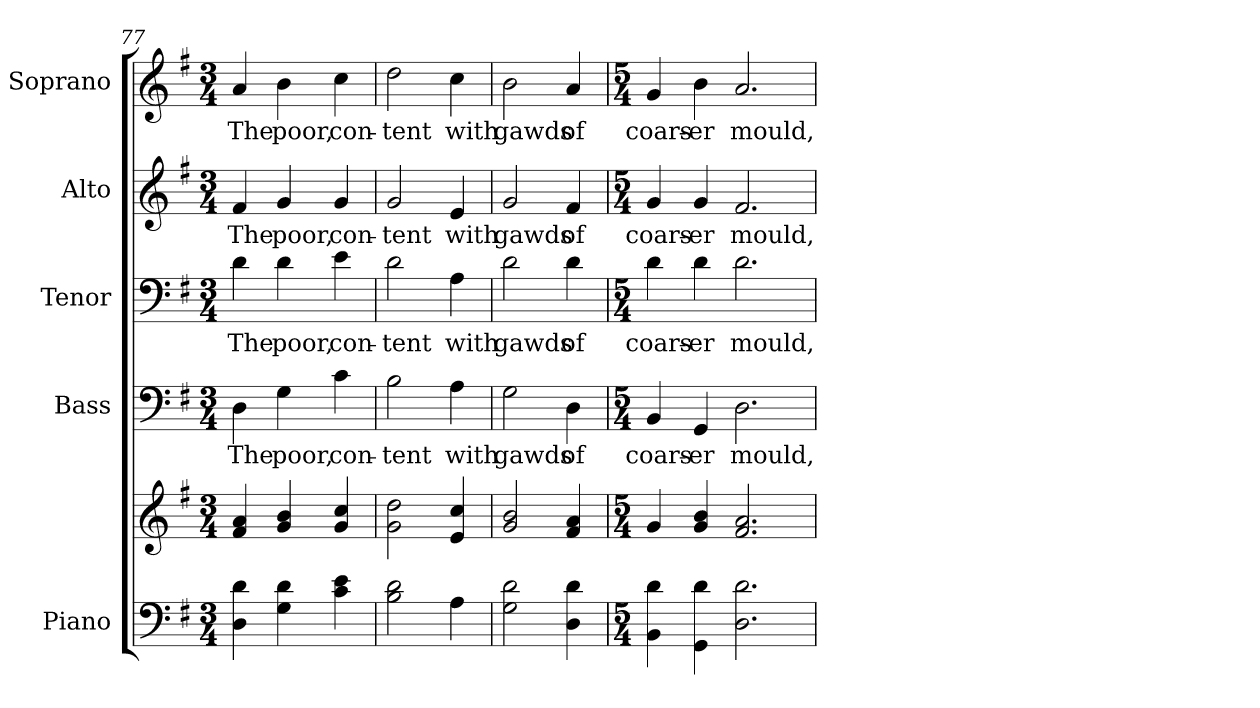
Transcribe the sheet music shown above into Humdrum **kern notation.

**kern	**kern	**kern	**text	**kern	**text	**kern	**text	**kern	**text
*part5	*part5	*part4	*part4	*part3	*part3	*part2	*part2	*part1	*part1
*staff6	*staff5	*staff4	*staff4	*staff3	*staff3	*staff2	*staff2	*staff1	*staff1
*I"Piano	*	*I"Bass	*	*I"Tenor	*	*I"Alto	*	*I"Soprano	*
*I'Pno.	*	*I'B.	*	*I'T.	*	*I'A.	*	*I'S.	*
!!LO:PB:g=z
*clefF4	*clefG2	*clefF4	*	*clefF4	*	*clefG2	*	*clefG2	*
*k[f#]	*k[f#]	*k[f#]	*	*k[f#]	*	*k[f#]	*	*k[f#]	*
*G:	*G:	*G:	*	*G:	*	*G:	*	*G:	*
*M3/4	*M3/4	*M3/4	*	*M3/4	*	*M3/4	*	*M3/4	*
=77	=77	=77	=77	=77	=77	=77	=77	=77	=77
!	!	!	!LO:LY:b:color=#000000	!	!	!	!	!	!
!	!	!	!	!	!LO:LY:b:color=#000000	!	!	!	!
!	!	!	!	!	!	!	!LO:LY:b:color=#000000	!	!
!	!	!	!	!	!	!	!	!	!LO:LY:b:color=#000000
4Di\ 4di	4f#i/ 4ai	4Di\	The	4di\	The	4f#i/	The	4ai/	The
!	!	!	!LO:LY:b:color=#000000	!	!	!	!	!	!
!	!	!	!	!	!LO:LY:b:color=#000000	!	!	!	!
!	!	!	!	!	!	!	!LO:LY:b:color=#000000	!	!
!	!	!	!	!	!	!	!	!	!LO:LY:b:color=#000000
4Gi\ 4di	4gi/ 4bi	4Gi\	poor,	4di\	poor,	4gi/	poor,	4bi\	poor,
!	!	!	!LO:LY:b:color=#000000	!	!	!	!	!	!
!	!	!	!	!	!LO:LY:b:color=#000000	!	!	!	!
!	!	!	!	!	!	!	!LO:LY:b:color=#000000	!	!
!	!	!	!	!	!	!	!	!	!LO:LY:b:color=#000000
4ci\ 4ei	4gi/ 4cci	4ci\	con-	4ei\	con-	4gi/	con-	4cci\	con-
=78	=78	=78	=78	=78	=78	=78	=78	=78	=78
!	!	!	!LO:LY:b:color=#000000	!	!	!	!	!	!
!	!	!	!	!	!LO:LY:b:color=#000000	!	!	!	!
!	!	!	!	!	!	!	!LO:LY:b:color=#000000	!	!
!	!	!	!	!	!	!	!	!	!LO:LY:b:color=#000000
2Bi\ 2di	2gi\ 2ddi	2Bi\	-tent	2di\	-tent	2gi/	-tent	2ddi\	-tent
!	!	!	!LO:LY:b:color=#000000	!	!	!	!	!	!
!	!	!	!	!	!LO:LY:b:color=#000000	!	!	!	!
!	!	!	!	!	!	!	!LO:LY:b:color=#000000	!	!
!	!	!	!	!	!	!	!	!	!LO:LY:b:color=#000000
4Ai\	4ei/ 4cci	4Ai\	with	4Ai\	with	4ei/	with	4cci\	with
!!LO:LB:g=z
=79	=79	=79	=79	=79	=79	=79	=79	=79	=79
!	!	!	!LO:LY:b:color=#000000	!	!	!	!	!	!
!	!	!	!	!	!LO:LY:b:color=#000000	!	!	!	!
!	!	!	!	!	!	!	!LO:LY:b:color=#000000	!	!
!	!	!	!	!	!	!	!	!	!LO:LY:b:color=#000000
2Gi\ 2di	2gi/ 2bi	2Gi\	gawds	2di\	gawds	2gi/	gawds	2bi\	gawds
!	!	!	!LO:LY:b:color=#000000	!	!	!	!	!	!
!	!	!	!	!	!LO:LY:b:color=#000000	!	!	!	!
!	!	!	!	!	!	!	!LO:LY:b:color=#000000	!	!
!	!	!	!	!	!	!	!	!	!LO:LY:b:color=#000000
4Di\ 4di	4f#i/ 4ai	4Di\	of	4di\	of	4f#i/	of	4ai/	of
=80	=80	=80	=80	=80	=80	=80	=80	=80	=80
*M5/4	*M5/4	*M5/4	*	*M5/4	*	*M5/4	*	*M5/4	*
!	!	!	!LO:LY:b:color=#000000	!	!	!	!	!	!
!	!	!	!	!	!LO:LY:b:color=#000000	!	!	!	!
!	!	!	!	!	!	!	!LO:LY:b:color=#000000	!	!
!	!	!	!	!	!	!	!	!	!LO:LY:b:color=#000000
4BBi\ 4di	4gi/	4BBi/	coars-	4di\	coars-	4gi/	coars-	4gi/	coars-
!	!	!	!LO:LY:b:color=#000000	!	!	!	!	!	!
!	!	!	!	!	!LO:LY:b:color=#000000	!	!	!	!
!	!	!	!	!	!	!	!LO:LY:b:color=#000000	!	!
!	!	!	!	!	!	!	!	!	!LO:LY:b:color=#000000
4GGi\ 4di	4gi/ 4bi	4GGi/	-er	4di\	-er	4gi/	-er	4bi\	-er
!	!	!	!LO:LY:b:color=#000000	!	!	!	!	!	!
!	!	!	!	!	!LO:LY:b:color=#000000	!	!	!	!
!	!	!	!	!	!	!	!LO:LY:b:color=#000000	!	!
!	!	!	!	!	!	!	!	!	!LO:LY:b:color=#000000
2.Di\ 2.di	2.f#i/ 2.ai	2.Di\	mould,	2.di\	mould,	2.f#i/	mould,	2.ai/	mould,
=	=	=	=	=	=	=	=	=	=
*-	*-	*-	*-	*-	*-	*-	*-	*-	*-
